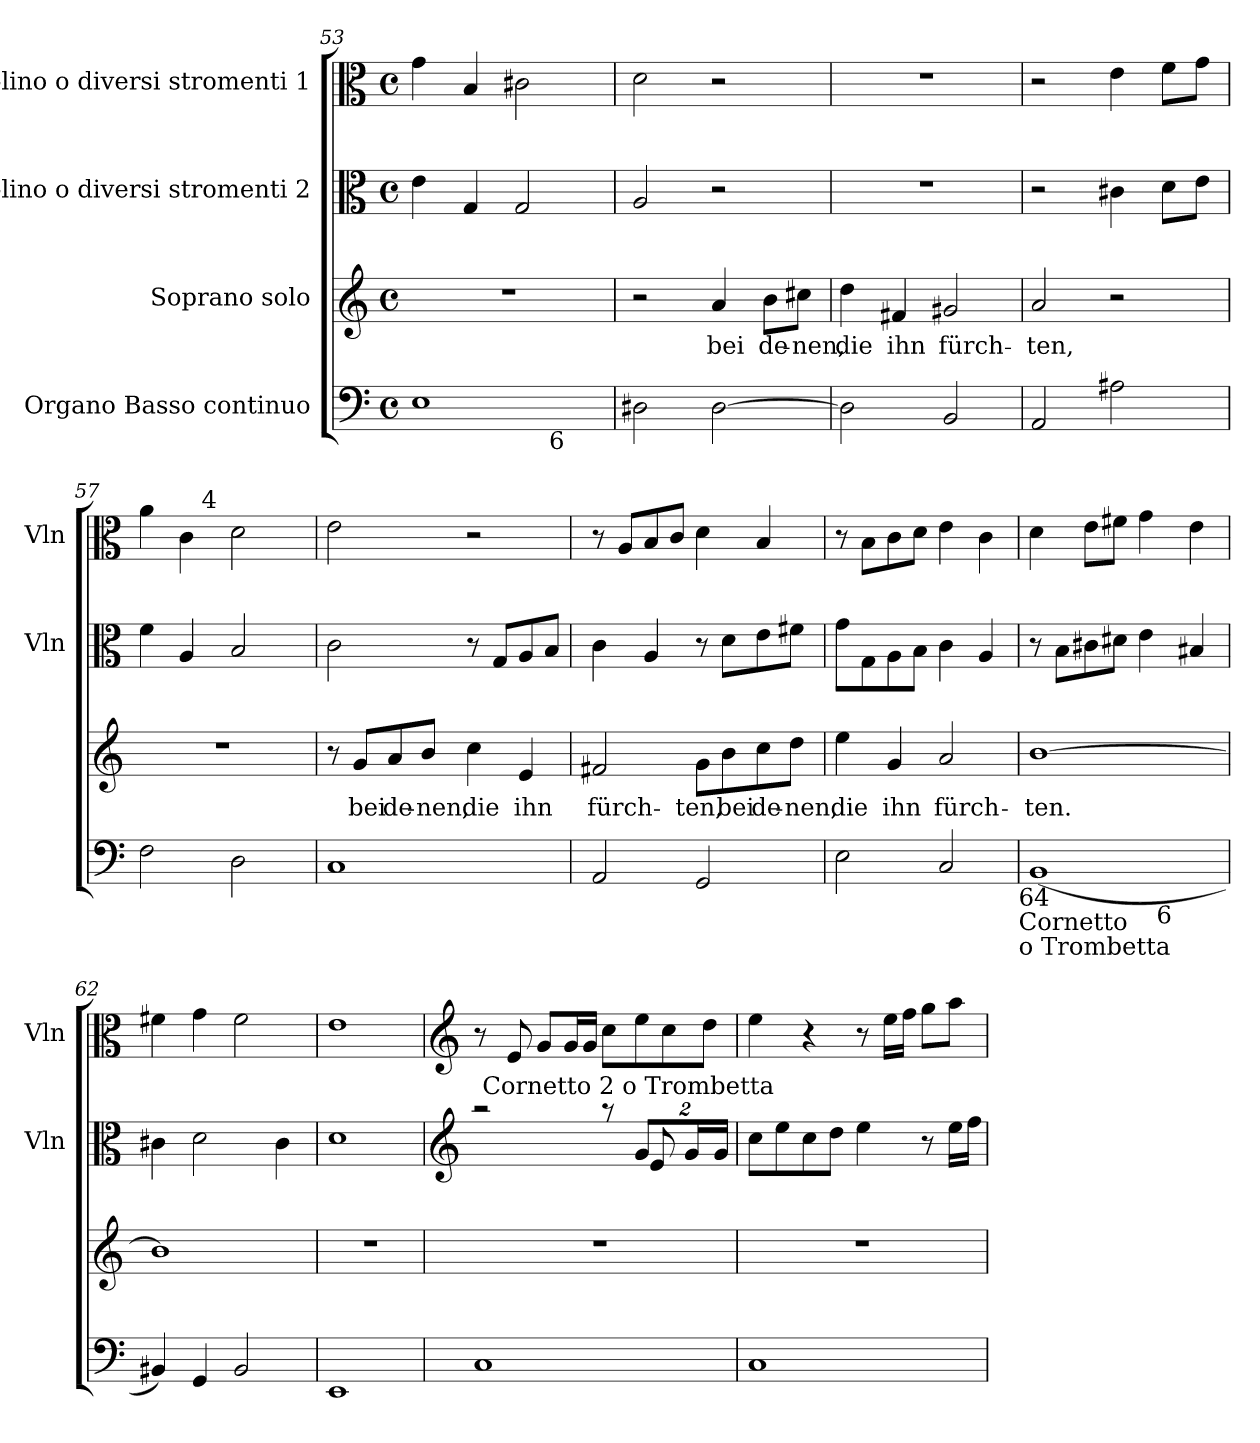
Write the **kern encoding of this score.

**kern	**kern	**text	**kern	**kern
*part4	*part3	*part3	*part2	*part1
*staff4	*staff3	*staff3	*staff2	*staff1
*I"Organo Basso continuo	*I"Soprano solo	*	*I"Violino o diversi stromenti 2	*I"Violino o diversi stromenti 1
*	*	*	*I'Vln	*I'Vln
*clefF4	*clefG2	*	*clefC3	*clefC3
*k[]	*k[]	*	*k[]	*k[]
*C:	*C:	*	*C:	*C:
*M4/4	*M4/4	*	*M4/4	*M4/4
*met(c)	*met(c)	*	*met(c)	*met(c)
=53	=53	=53	=53	=53
*^	*	*	*	*
1E	2ryy	1r	.	4e\	4g\
.	.	.	.	4G/	4B</
.	8ryy	.	.	2G/	2c#X\
!	!LO:TX:b:t=6	!	!	!	!
.	4.ryy	.	.	.	.
*v	*v	*	*	*	*
=54	=54	=54	=54	=54
2D#\	2r	.	2A/	2d\
!	!	!LO:LY:b	!	!
[<2D#\	4a/	bei	2r	2r
!	!	!LO:LY:b	!	!
.	8b\L	de-	.	.
!	!	!LO:LY:b	!	!
.	8cc#X\J	-nen,	.	.
!!LO:LB:g=z
=55	=55	=55	=55	=55
!	!	!LO:LY:b	!	!
2D#\]	4dd\	die	1r	1r
!	!	!LO:LY:b	!	!
.	4f#X/	ihn	.	.
!	!	!LO:LY:b	!	!
2BB</	2g#X/	fürch-	.	.
=56	=56	=56	=56	=56
!	!	!LO:LY:b	!	!
2AA/	2a/	-ten,	2r	2r
2A#\	2r	.	4c#X\	4e\
.	.	.	8d\L	8f\L
.	.	.	8e\J	8g\J
=57	=57	=57	=57	=57
*	*	*	*	*^
2F\	1r	.	4f\	4a\	4ryy
.	.	.	4A/	4c\	16.ryy
!	!	!	!	!	!LO:TX:a:t=4
.	.	.	.	.	2ryy
2D>\	.	.	2B/	2d\	.
.	.	.	.	.	8ryy
.	.	.	.	.	32ryy
*	*	*	*	*v	*v
=58	=58	=58	=58	=58
1C	8r	.	2c\	2e\
!	!	!LO:LY:b	!	!
.	8g/L	bei	.	.
!	!	!LO:LY:b	!	!
.	8a/	de-	.	.
!	!	!LO:LY:b	!	!
.	8b/J	-nen,	.	.
!	!	!LO:LY:b	!	!
.	4cc\	die	8r	2r
.	.	.	8G/L	.
!	!	!LO:LY:b	!	!
.	4e/	ihn	8A/	.
.	.	.	8B/J	.
=59	=59	=59	=59	=59
!	!	!LO:LY:b	!	!
2AA</	2f#X/	fürch-	4c\	8r
.	.	.	.	8A/L
.	.	.	4A/	8B/
.	.	.	.	8c/J
!	!	!LO:LY:b	!	!
2GG/	8g\L	-ten,	8r	4d\
!	!	!LO:LY:b	!	!
.	8b\	bei	8d\L	.
!	!	!LO:LY:b	!	!
.	8cc\	de-	8e\	4B/
!	!	!LO:LY:b	!	!
.	8dd\J	-nen,	8f#X\J	.
!!LO:PB:g=z
=60	=60	=60	=60	=60
!	!	!LO:LY:b	!	!
2E\	4ee\	die	8g\L	8r
.	.	.	8G\	8B\L
!	!	!LO:LY:b	!	!
.	4g/	ihn	8A\	8c\
.	.	.	8B\J	8d\J
!	!	!LO:LY:b	!	!
2C</	2a/	fürch-	4c\	4e\
.	.	.	4A/	4c\
!LO:TX:b:t=64	!	!	!	!
!LO:TX:b:t=Cornetto	!	!	!	!
!LO:TX:b:t=o Trombetta	!	!	!	!
=61	=61	=61	=61	=61
!	!	!LO:LY:b	!	!
*^	*	*	*	*
(<1BB	2ryy	[>1b	-ten.	8r	4d\
.	.	.	.	8B\L	.
.	.	.	.	8c#X\	8e\L
.	.	.	.	8d#X\J	8f#X\J
.	16ryy	.	.	4e\	4g\
!	!LO:TX:b:t=6	!	!	!	!
.	4..ryy	.	.	.	.
.	.	.	.	4B#X/	4e\
*v	*v	*	*	*	*
=62	=62	=62	=62	=62
4BB#/)	1b]	.	4c#X\	4f#X\
4GG</	.	.	2d\	4g\
2BB#/	.	.	.	2f#\
.	.	.	4c#\	.
=63	=63	=63	=63	=63
1EE	1r	.	1d	1e
!!LO:LB:g=z
=64	=64	=64	=64	=64
*	*	*	*clefG2	*clefG2
*	*	*	*^	*
*	*	*	*	*^	*
1C	1r	.	2raa	2ryy	64ryy	8r
!	!	!	!	!	!LO:TX:a:t=Cornetto 2 o Trombetta	!
.	.	.	.	.	2ryy	.
.	.	.	.	.	.	8e/
.	.	.	.	.	.	8g/L
.	.	.	.	.	.	16g</L
.	.	.	.	.	.	16g/JJ
.	.	.	8raa	8ryy	.	8cc\L
.	.	.	.	.	4ryy	.
*	*	*	*Xbrackettup	*	*	*
.	.	.	16%3g/L	8e/	.	8ee\
.	.	.	.	4ryy	.	8cc\
.	.	.	.	.	8...ryy	.
.	.	.	32%3g/L	.	.	.
.	.	.	.	.	.	8dd>\J
.	.	.	32%3g/JJ	.	.	.
*	*	*	*v	*v	*v	*
=65	=65	=65	=65	=65
1C	1r	.	8cc\L	4ee\
.	.	.	8ee\	.
.	.	.	8cc\	4r
.	.	.	8dd\J	.
.	.	.	4ee\	8r
.	.	.	.	16ee\LL
.	.	.	.	16ff\JJ
.	.	.	8r	8gg\L
.	.	.	16ee\LL	8aa\J
.	.	.	16ff\JJ	.
=	=	=	=	=
*-	*-	*-	*-	*-
